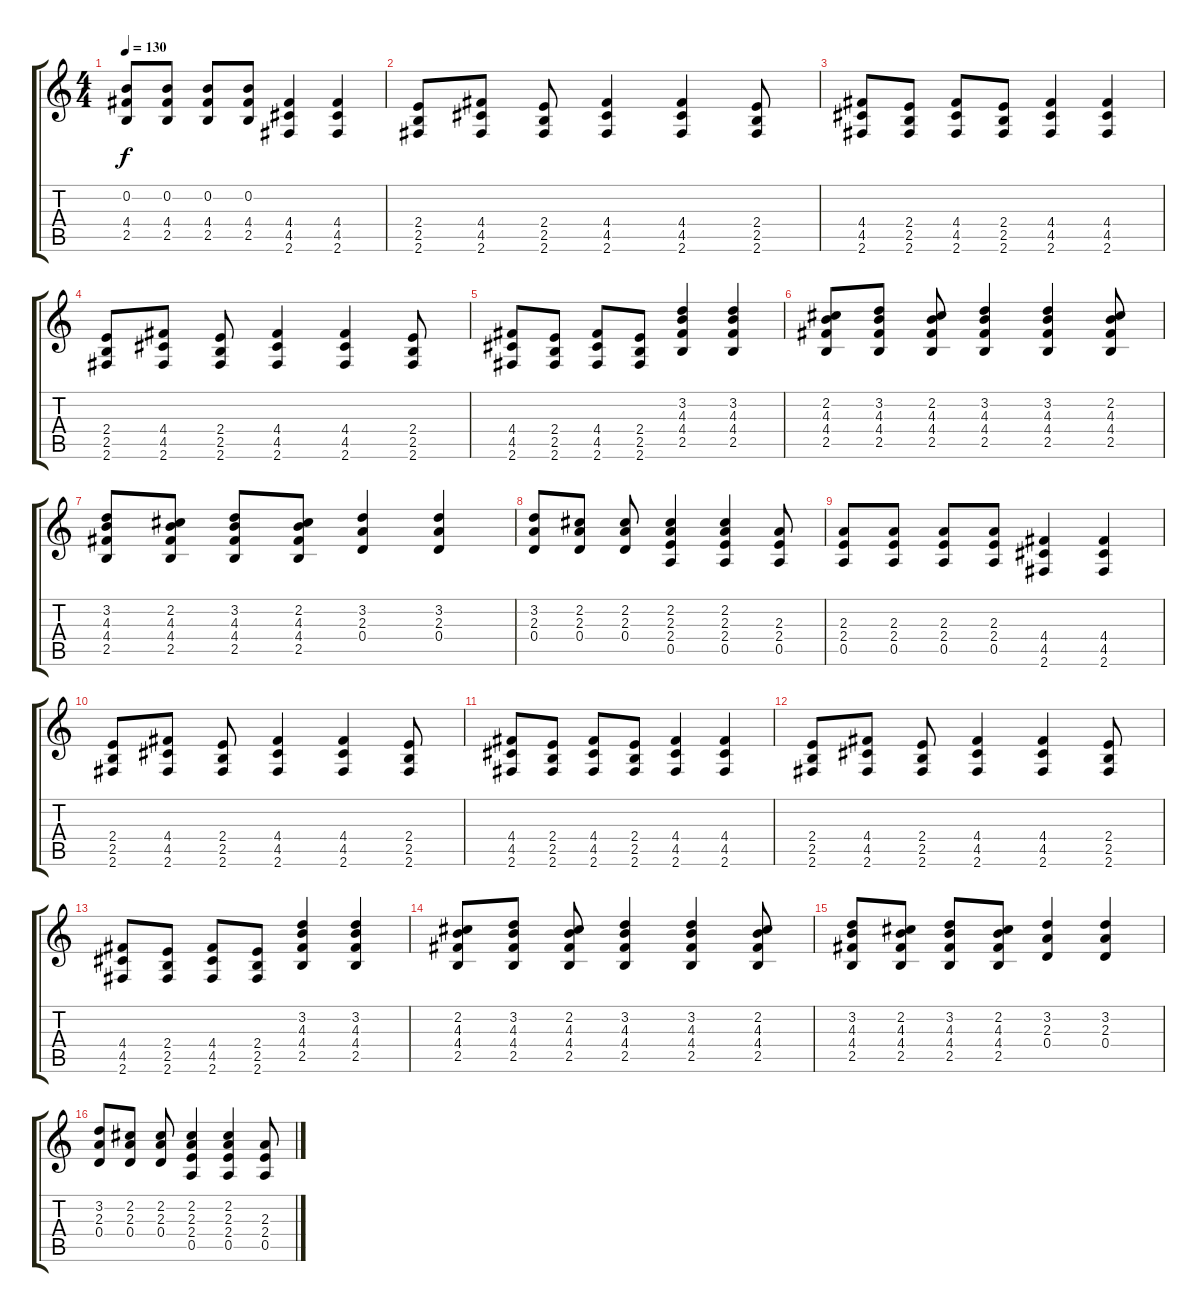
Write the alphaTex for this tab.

\track "" {instrument overdrivenguitar}
\staff {score tabs}
\tuning (E4 B3 G3 D3 A2 E2) {hide}
\ts (4 4)
\tempo 130
\clef g2
\ks c
(0.2 4.4 2.5).8{dy f} (0.2 4.4 2.5).8 (0.2 4.4 2.5).8 (0.2 4.4 2.5).8 (4.4 4.5 2.6).4 (4.4 4.5 2.6).4 |
(2.4 2.5 2.6).8 (4.4 4.5 2.6).8 (2.4 2.5 2.6).8 (4.4 4.5 2.6).4 (4.4 4.5 2.6).4 (2.4 2.5 2.6).8 |
(4.4 4.5 2.6).8 (2.4 2.5 2.6).8 (4.4 4.5 2.6).8 (2.4 2.5 2.6).8 (4.4 4.5 2.6).4 (4.4 4.5 2.6).4 |
(2.4 2.5 2.6).8 (4.4 4.5 2.6).8 (2.4 2.5 2.6).8 (4.4 4.5 2.6).4 (4.4 4.5 2.6).4 (2.4 2.5 2.6).8 |
(4.4 4.5 2.6).8 (2.4 2.5 2.6).8 (4.4 4.5 2.6).8 (2.4 2.5 2.6).8 (3.2 4.3 4.4 2.5).4 (3.2 4.3 4.4 2.5).4 |
(2.2 4.3 4.4 2.5).8 (3.2 4.3 4.4 2.5).8 (2.2 4.3 4.4 2.5).8 (3.2 4.3 4.4 2.5).4 (3.2 4.3 4.4 2.5).4 (2.2 4.3 4.4 2.5).8 |
(3.2 4.3 4.4 2.5).8 (2.2 4.3 4.4 2.5).8 (3.2 4.3 4.4 2.5).8 (2.2 4.3 4.4 2.5).8 (3.2 2.3 0.4).4 (3.2 2.3 0.4).4 |
(3.2 2.3 0.4).8 (2.2 2.3 0.4).8 (2.2 2.3 0.4).8 (2.2 2.3 2.4 0.5).4 (2.2 2.3 2.4 0.5).4 (2.3 2.4 0.5).8 |
(2.3 2.4 0.5).8 (2.3 2.4 0.5).8 (2.3 2.4 0.5).8 (2.3 2.4 0.5).8 (4.4 4.5 2.6).4 (4.4 4.5 2.6).4 |
(2.4 2.5 2.6).8 (4.4 4.5 2.6).8 (2.4 2.5 2.6).8 (4.4 4.5 2.6).4 (4.4 4.5 2.6).4 (2.4 2.5 2.6).8 |
(4.4 4.5 2.6).8 (2.4 2.5 2.6).8 (4.4 4.5 2.6).8 (2.4 2.5 2.6).8 (4.4 4.5 2.6).4 (4.4 4.5 2.6).4 |
(2.4 2.5 2.6).8 (4.4 4.5 2.6).8 (2.4 2.5 2.6).8 (4.4 4.5 2.6).4 (4.4 4.5 2.6).4 (2.4 2.5 2.6).8 |
(4.4 4.5 2.6).8 (2.4 2.5 2.6).8 (4.4 4.5 2.6).8 (2.4 2.5 2.6).8 (3.2 4.3 4.4 2.5).4 (3.2 4.3 4.4 2.5).4 |
(2.2 4.3 4.4 2.5).8 (3.2 4.3 4.4 2.5).8 (2.2 4.3 4.4 2.5).8 (3.2 4.3 4.4 2.5).4 (3.2 4.3 4.4 2.5).4 (2.2 4.3 4.4 2.5).8 |
(3.2 4.3 4.4 2.5).8 (2.2 4.3 4.4 2.5).8 (3.2 4.3 4.4 2.5).8 (2.2 4.3 4.4 2.5).8 (3.2 2.3 0.4).4 (3.2 2.3 0.4).4 |
(3.2 2.3 0.4).8 (2.2 2.3 0.4).8 (2.2 2.3 0.4).8 (2.2 2.3 2.4 0.5).4 (2.2 2.3 2.4 0.5).4 (2.3 2.4 0.5).8
